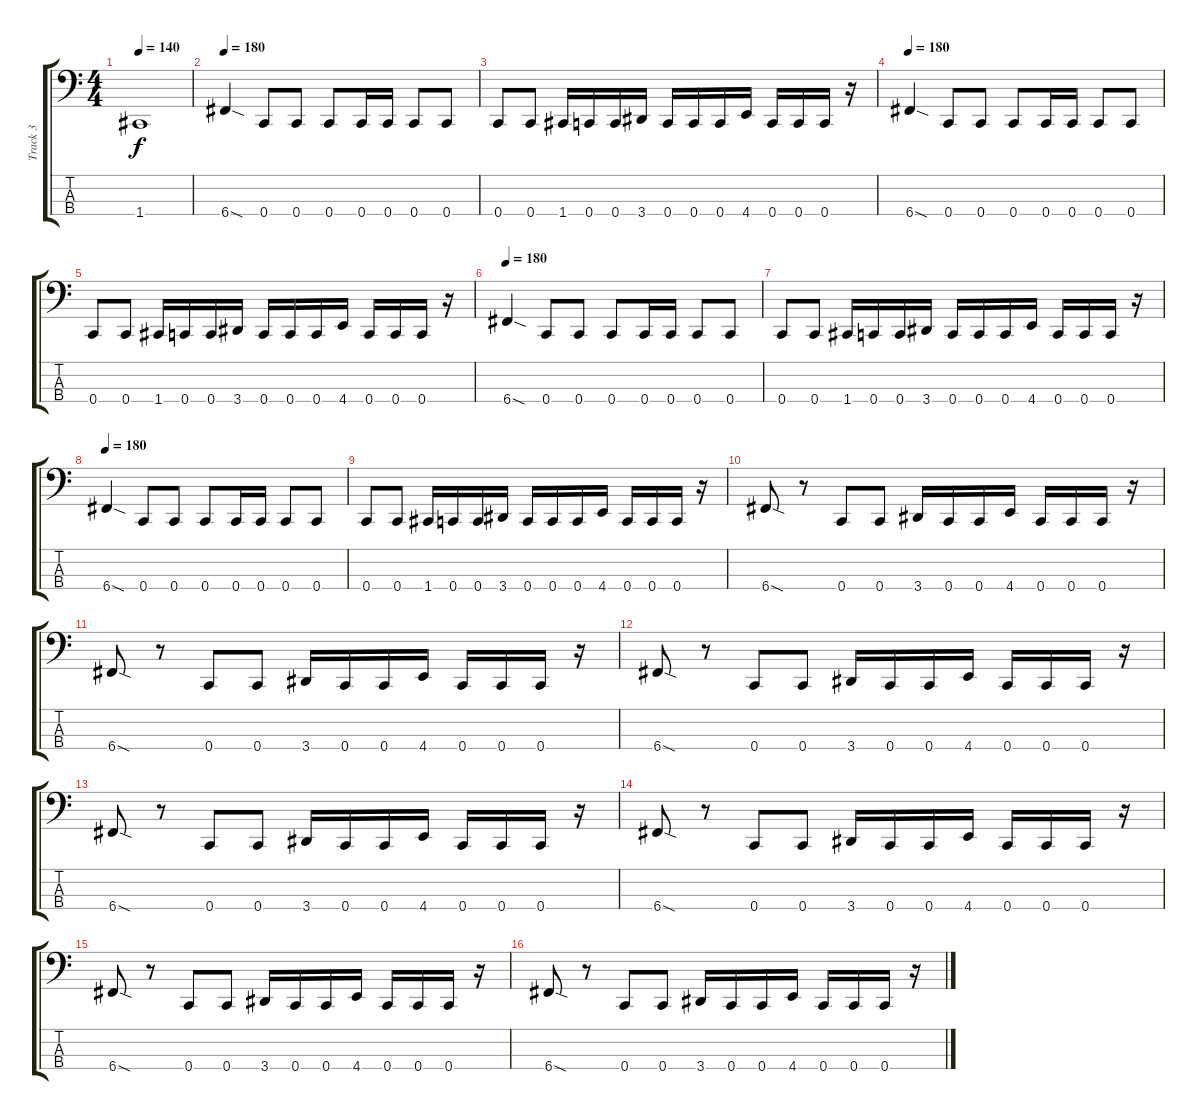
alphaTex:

\track ("Track 3" "Track 3") {instrument electricbasspick}
\staff {score tabs}
\tuning (F2 C2 G1 C1) {hide}
\ts (4 4)
\tempo 140
\clef f4
\ks c
1.4{t}.1{dy f} |
\tempo 180
6.4{sod}.4 0.4.8 0.4.8 0.4.8 0.4.16 0.4.16 0.4.8 0.4.8 |
0.4.8 0.4.8 1.4.16 0.4.16 0.4.16 3.4.16 0.4.16 0.4.16 0.4.16 4.4.16 0.4.16 0.4.16 0.4.16 r.16 |
\tempo 180
6.4{sod}.4 0.4.8 0.4.8 0.4.8 0.4.16 0.4.16 0.4.8 0.4.8 |
0.4.8 0.4.8 1.4.16 0.4.16 0.4.16 3.4.16 0.4.16 0.4.16 0.4.16 4.4.16 0.4.16 0.4.16 0.4.16 r.16 |
\tempo 180
6.4{sod}.4 0.4.8 0.4.8 0.4.8 0.4.16 0.4.16 0.4.8 0.4.8 |
0.4.8 0.4.8 1.4.16 0.4.16 0.4.16 3.4.16 0.4.16 0.4.16 0.4.16 4.4.16 0.4.16 0.4.16 0.4.16 r.16 |
\tempo 180
6.4{sod}.4 0.4.8 0.4.8 0.4.8 0.4.16 0.4.16 0.4.8 0.4.8 |
0.4.8 0.4.8 1.4.16 0.4.16 0.4.16 3.4.16 0.4.16 0.4.16 0.4.16 4.4.16 0.4.16 0.4.16 0.4.16 r.16 |
6.4{sod}.8 r.8 0.4.8 0.4.8 3.4.16 0.4.16 0.4.16 4.4.16 0.4.16 0.4.16 0.4.16 r.16 |
6.4{sod}.8 r.8 0.4.8 0.4.8 3.4.16 0.4.16 0.4.16 4.4.16 0.4.16 0.4.16 0.4.16 r.16 |
6.4{sod}.8 r.8 0.4.8 0.4.8 3.4.16 0.4.16 0.4.16 4.4.16 0.4.16 0.4.16 0.4.16 r.16 |
6.4{sod}.8 r.8 0.4.8 0.4.8 3.4.16 0.4.16 0.4.16 4.4.16 0.4.16 0.4.16 0.4.16 r.16 |
6.4{sod}.8 r.8 0.4.8 0.4.8 3.4.16 0.4.16 0.4.16 4.4.16 0.4.16 0.4.16 0.4.16 r.16 |
6.4{sod}.8 r.8 0.4.8 0.4.8 3.4.16 0.4.16 0.4.16 4.4.16 0.4.16 0.4.16 0.4.16 r.16 |
6.4{sod}.8 r.8 0.4.8 0.4.8 3.4.16 0.4.16 0.4.16 4.4.16 0.4.16 0.4.16 0.4.16 r.16
